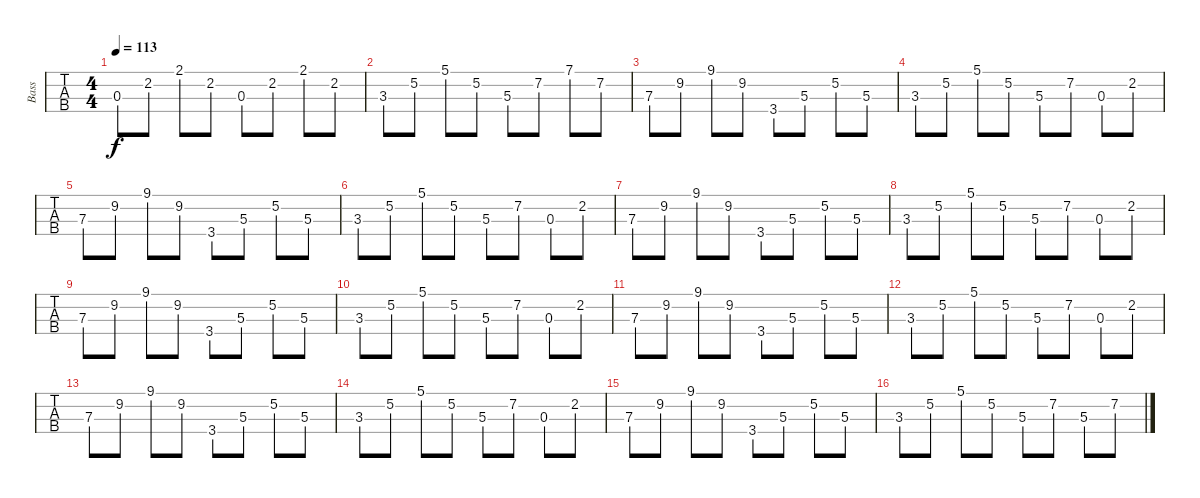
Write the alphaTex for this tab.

\track ("Bass" "Bass") {instrument electricbassfinger}
\staff {tabs}
\tuning (G2 D2 A1 E1) {hide}
\ts (4 4)
\tempo 113
\clef f4
\ks c
0.3.8{dy f} 2.2.8 2.1.8 2.2.8 0.3.8 2.2.8 2.1.8 2.2.8 |
3.3.8 5.2.8 5.1.8 5.2.8 5.3.8 7.2.8 7.1.8 7.2.8 |
7.3.8 9.2.8 9.1.8 9.2.8 3.4.8 5.3.8 5.2.8 5.3.8 |
3.3.8 5.2.8 5.1.8 5.2.8 5.3.8 7.2.8 0.3.8 2.2.8 |
7.3.8 9.2.8 9.1.8 9.2.8 3.4.8 5.3.8 5.2.8 5.3.8 |
3.3.8 5.2.8 5.1.8 5.2.8 5.3.8 7.2.8 0.3.8 2.2.8 |
7.3.8 9.2.8 9.1.8 9.2.8 3.4.8 5.3.8 5.2.8 5.3.8 |
3.3.8 5.2.8 5.1.8 5.2.8 5.3.8 7.2.8 0.3.8 2.2.8 |
7.3.8 9.2.8 9.1.8 9.2.8 3.4.8 5.3.8 5.2.8 5.3.8 |
3.3.8 5.2.8 5.1.8 5.2.8 5.3.8 7.2.8 0.3.8 2.2.8 |
7.3.8 9.2.8 9.1.8 9.2.8 3.4.8 5.3.8 5.2.8 5.3.8 |
3.3.8 5.2.8 5.1.8 5.2.8 5.3.8 7.2.8 0.3.8 2.2.8 |
7.3.8 9.2.8 9.1.8 9.2.8 3.4.8 5.3.8 5.2.8 5.3.8 |
3.3.8 5.2.8 5.1.8 5.2.8 5.3.8 7.2.8 0.3.8 2.2.8 |
7.3.8 9.2.8 9.1.8 9.2.8 3.4.8 5.3.8 5.2.8 5.3.8 |
3.3.8 5.2.8 5.1.8 5.2.8 5.3.8 7.2.8 5.3.8 7.2.8
